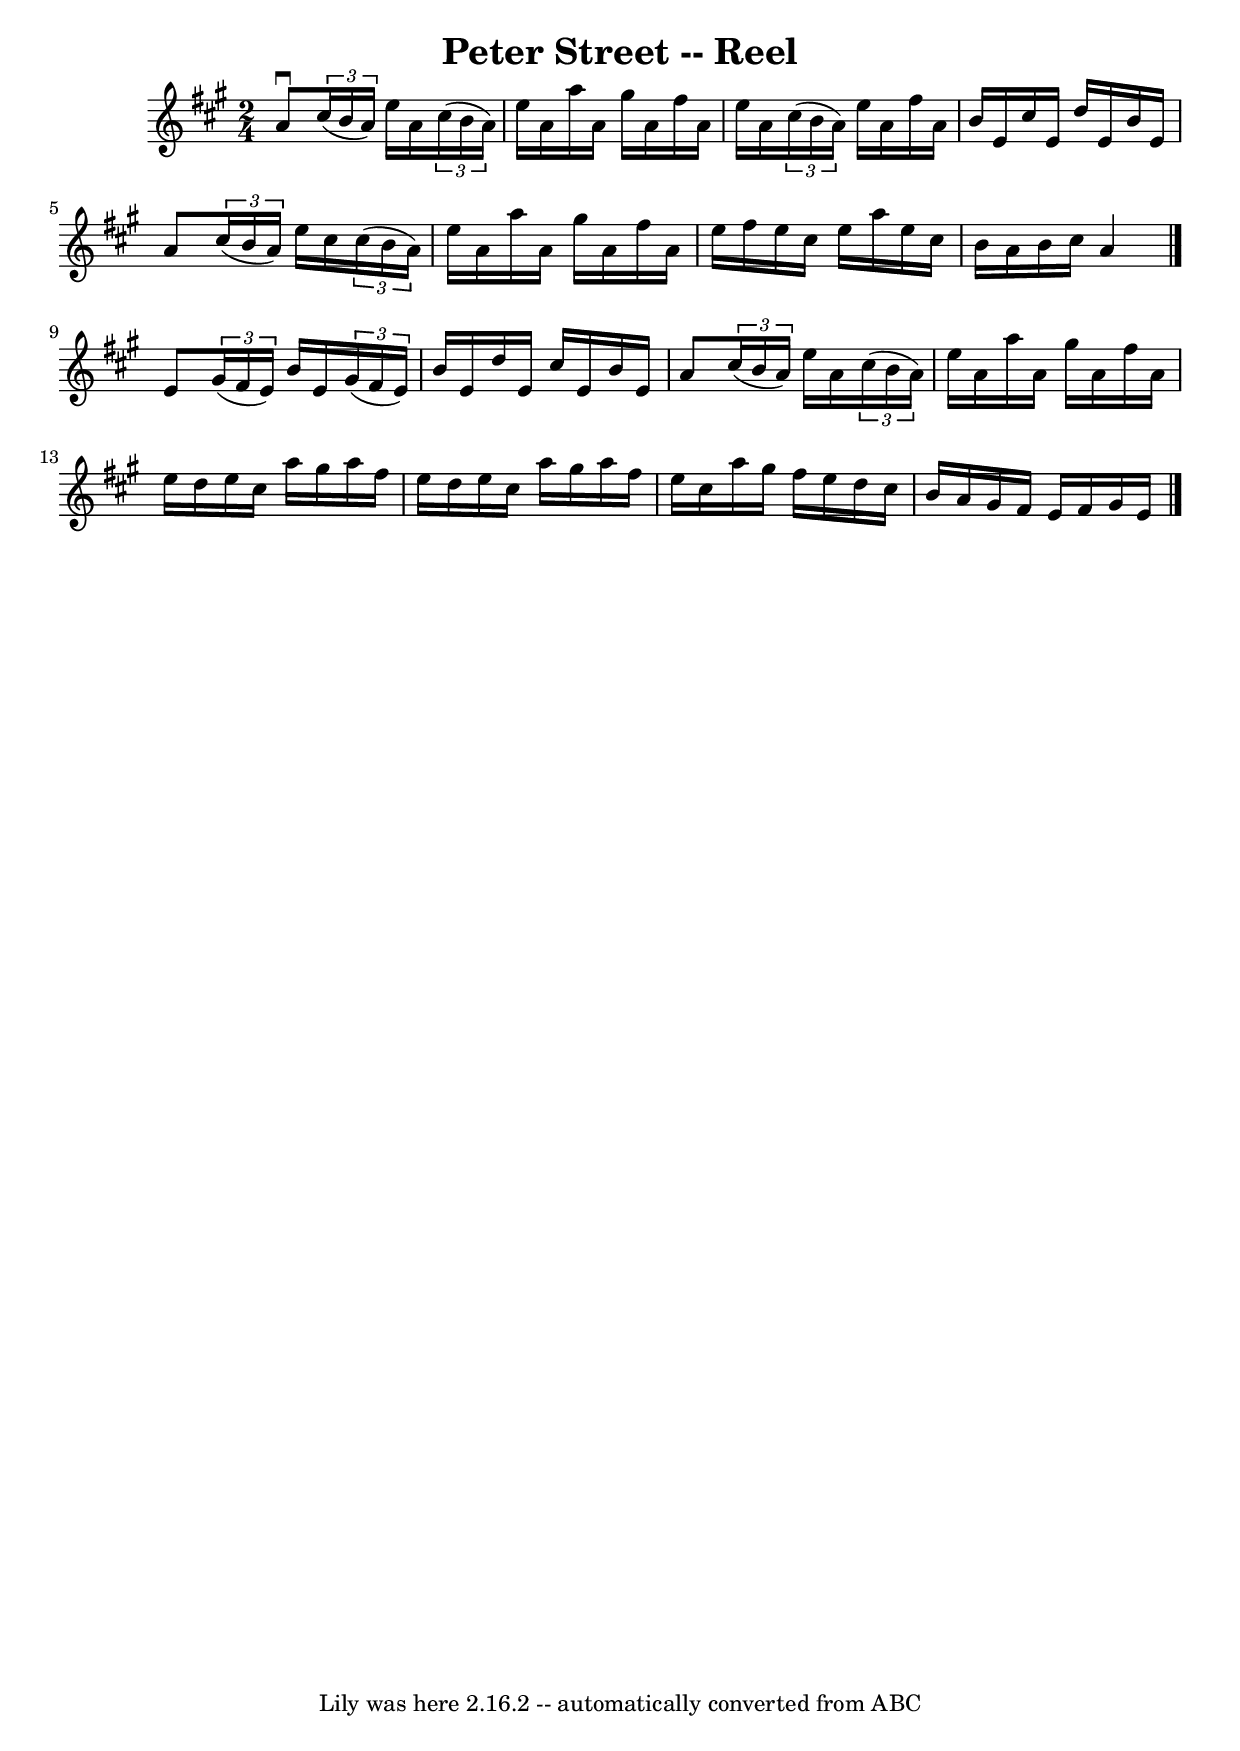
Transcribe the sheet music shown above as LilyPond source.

\version "2.16.2"
\include "Mammoth.ily"
\header {
  %% book = "Ryan's Mammoth Collection"
  crossRefNumber = "1"
  footnotes = "\\\\382"
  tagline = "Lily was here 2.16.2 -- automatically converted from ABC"
  title = "Peter Street -- Reel"

}
voicedefault =  {


  \time 2/4 
  \key a \major
  a'8^\downbow   \times 2/3 { cis''16 (b'16    
			      a'16) 
			    } e''16 a'16    \times 2/3 { cis''16 (b'16 a'16) 
						       }    |
  e''16 a'16 a''16 a'16 gis''16 a'16 fis''16 a'16  |
  e''16 a'16    \times 2/3 { cis''16 (b'16 a'16) 
			   }   
  e''16 a'16 fis''16 a'16    |
  b'16 e'16 cis''16 e'16  
  d''16 e'16 b'16 e'16    |
  a'8    \times 2/3 { cis''16 (
		      b'16 a'16) 
		    } e''16 cis''16    \times 2/3 { cis''16 (b'16    
						    a'16) 
						  }   |
  e''16 a'16 a''16 a'16 gis''16 a'16    
  fis''16 a'16    |
  e''16 fis''16 e''16 cis''16 e''16    
  a''16 e''16 cis''16    |
  b'16 a'16 b'16 cis''16 a'4  
  \bar "|." e'8    \times 2/3 { gis'16 (fis'16 e'16) 
			      } b'16    
  e'16    \times 2/3 { gis'16 (fis'16 e'16) 
		     }   |
  b'16    
  e'16 d''16 e'16 cis''16 e'16 b'16 e'16    |
  a'8    
  \times 2/3 { cis''16 (b'16 a'16) 
	     } e''16 a'16    \times 2/3 {   
	       cis''16 (b'16 a'16) 
	     }   |
  e''16 a'16 a''16 a'16    
  gis''16 a'16 fis''16 a'16    |
  e''16 d''16 e''16    
  cis''16 a''16 gis''16 a''16 fis''16    |
  e''16 d''16    
  e''16 cis''16 a''16 gis''16 a''16 fis''16    |
  e''16    
  cis''16 a''16 gis''16 fis''16 e''16 d''16 cis''16    |
  
  b'16 a'16 gis'16 fis'16 e'16 fis'16 gis'16 e'16    
  \bar "|."   

}

\score{
  <<

    \context Staff="default"
    {
      \voicedefault 
      
    }

  >>
  \layout {
    
  }
  \midi {
  }

}
